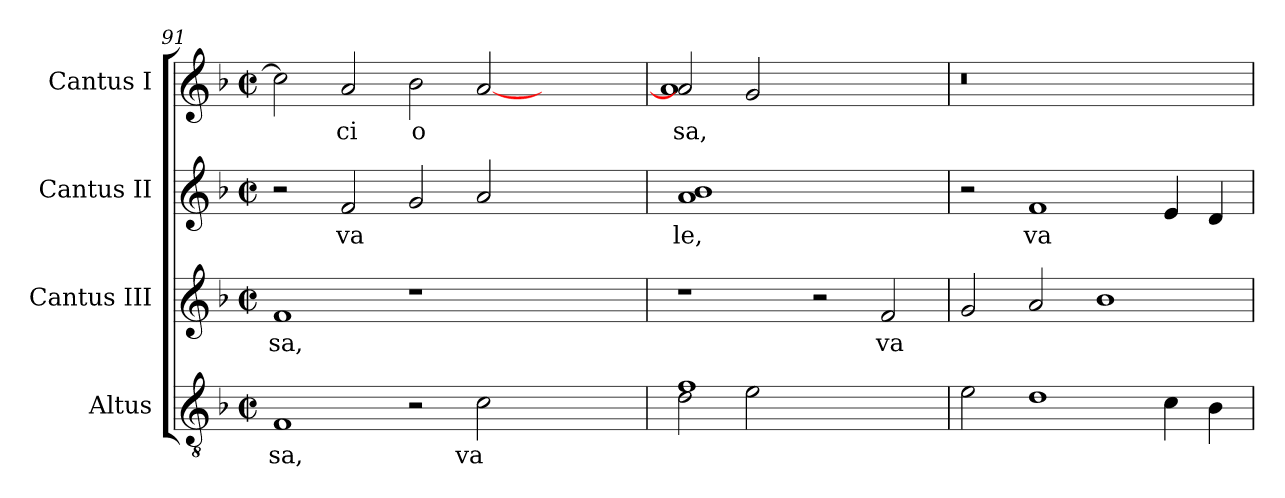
**kern	**text	**kern	**text	**kern	**text	**kern	**text
*part4	*part4	*part3	*part3	*part2	*part2	*part1	*part1
*staff4	*staff4	*staff3	*staff3	*staff2	*staff2	*staff1	*staff1
*I"Altus	*	*I"Cantus III	*	*I"Cantus II	*	*I"Cantus I	*
*clefGv2	*	*clefG2	*	*clefG2	*	*clefG2	*
*k[b-]	*	*k[b-]	*	*k[b-]	*	*k[b-]	*
*F:	*	*F:	*	*F:	*	*F:	*
*M2/2	*	*M2/2	*	*M2/2	*	*M2/2	*
*met(c|)	*	*met(c|)	*	*met(c|)	*	*met(c|)	*
=91	=91	=91	=91	=91	=91	=91	=91
!	!LO:LY:b:cj	!	!LO:LY:b:cj	!	!	!	!
1F	sa,	1f	sa,	2r	.	2cc\]	.
!	!	!	!	!	!LO:LY:b:cj	!	!LO:LY:b:cj
.	.	.	.	2f/	va	2a/	ci
!	!	!LO:N:vis=1	!	!	!	!	!LO:LY:b:cj
2r	.	0r	.	2g/	.	2b-\	o
!	!LO:LY:b:cj	!	!	!	!	!	!
2c\	va	.	.	2a/	.	[<2a/	.
1ryy	.	.	.	1ryy	.	1ryy	.
=92	=92	=92	=92	=92	=92	=92	=92
*^	*	*	*	*	*	*	*
!	!	!	!	!	!	!LO:LY:b:cj	!	!LO:LY:b:cj
*	*	*	*	*	*	*	*^	*
1f	2d\	.	1r	.	1b- 1a	le,	2a/]	1a	sa,
.	2e\	.	.	.	.	.	2g/	.	.
1ryy	1ryy	.	2r	.	1ryy	.	1ryy	1ryy	.
!	!	!	!	!LO:LY:b:cj	!	!	!	!	!
.	.	.	2f/	va	.	.	.	.	.
*v	*v	*	*	*	*	*	*v	*v	*
!!LO:LB:g=z
=93	=93	=93	=93	=93	=93	=93	=93
2e\	.	2g/	.	2r	.	0r	.
!	!	!	!	!	!LO:LY:b:cj	!	!
1d	.	2a/	.	1f	va	.	.
.	.	1b-	.	.	.	.	.
4c\	.	.	.	4e/	.	.	.
4B-\	.	.	.	4d/	.	.	.
=	=	=	=	=	=	=	=
*-	*-	*-	*-	*-	*-	*-	*-
